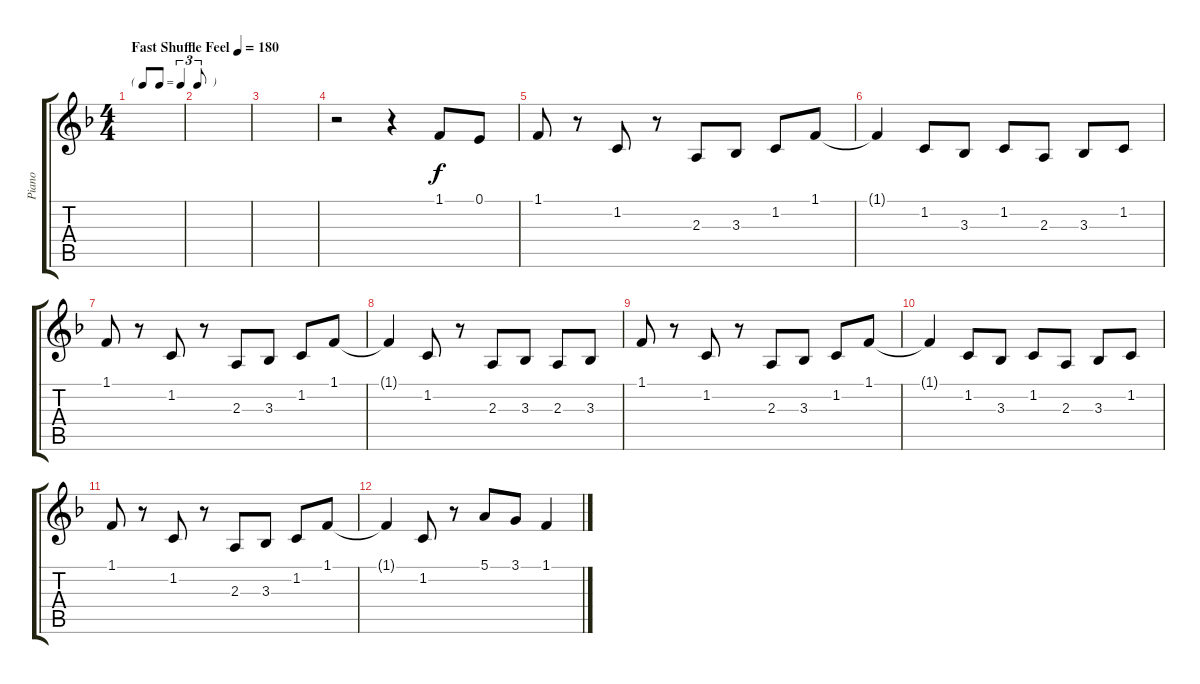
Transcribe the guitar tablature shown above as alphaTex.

\track ("Piano" "Piano") {instrument acousticgrandpiano}
\staff {score tabs}
\tuning (E4 B3 G3 D3 A2 E2) {hide}
\ts (4 4)
\tf triplet8th
\tempo (180 "Fast Shuffle Feel")
\clef g2
\ks f
|
|
|
r.2 r.4 1.1.8 0.1.8 |
1.1.8 r.8 1.2.8 r.8 2.3.8 3.3.8 1.2.8 1.1.8 |
1.1{t}.4 1.2.8 3.3.8 1.2.8 2.3.8 3.3.8 1.2.8 |
1.1.8 r.8 1.2.8 r.8 2.3.8 3.3.8 1.2.8 1.1.8 |
1.1{t}.4 1.2.8 r.8 2.3.8 3.3.8 2.3.8 3.3.8 |
1.1.8 r.8 1.2.8 r.8 2.3.8 3.3.8 1.2.8 1.1.8 |
1.1{t}.4 1.2.8 3.3.8 1.2.8 2.3.8 3.3.8 1.2.8 |
1.1.8 r.8 1.2.8 r.8 2.3.8 3.3.8 1.2.8 1.1.8 |
1.1{t}.4 1.2.8 r.8 5.1.8 3.1.8 1.1.4
